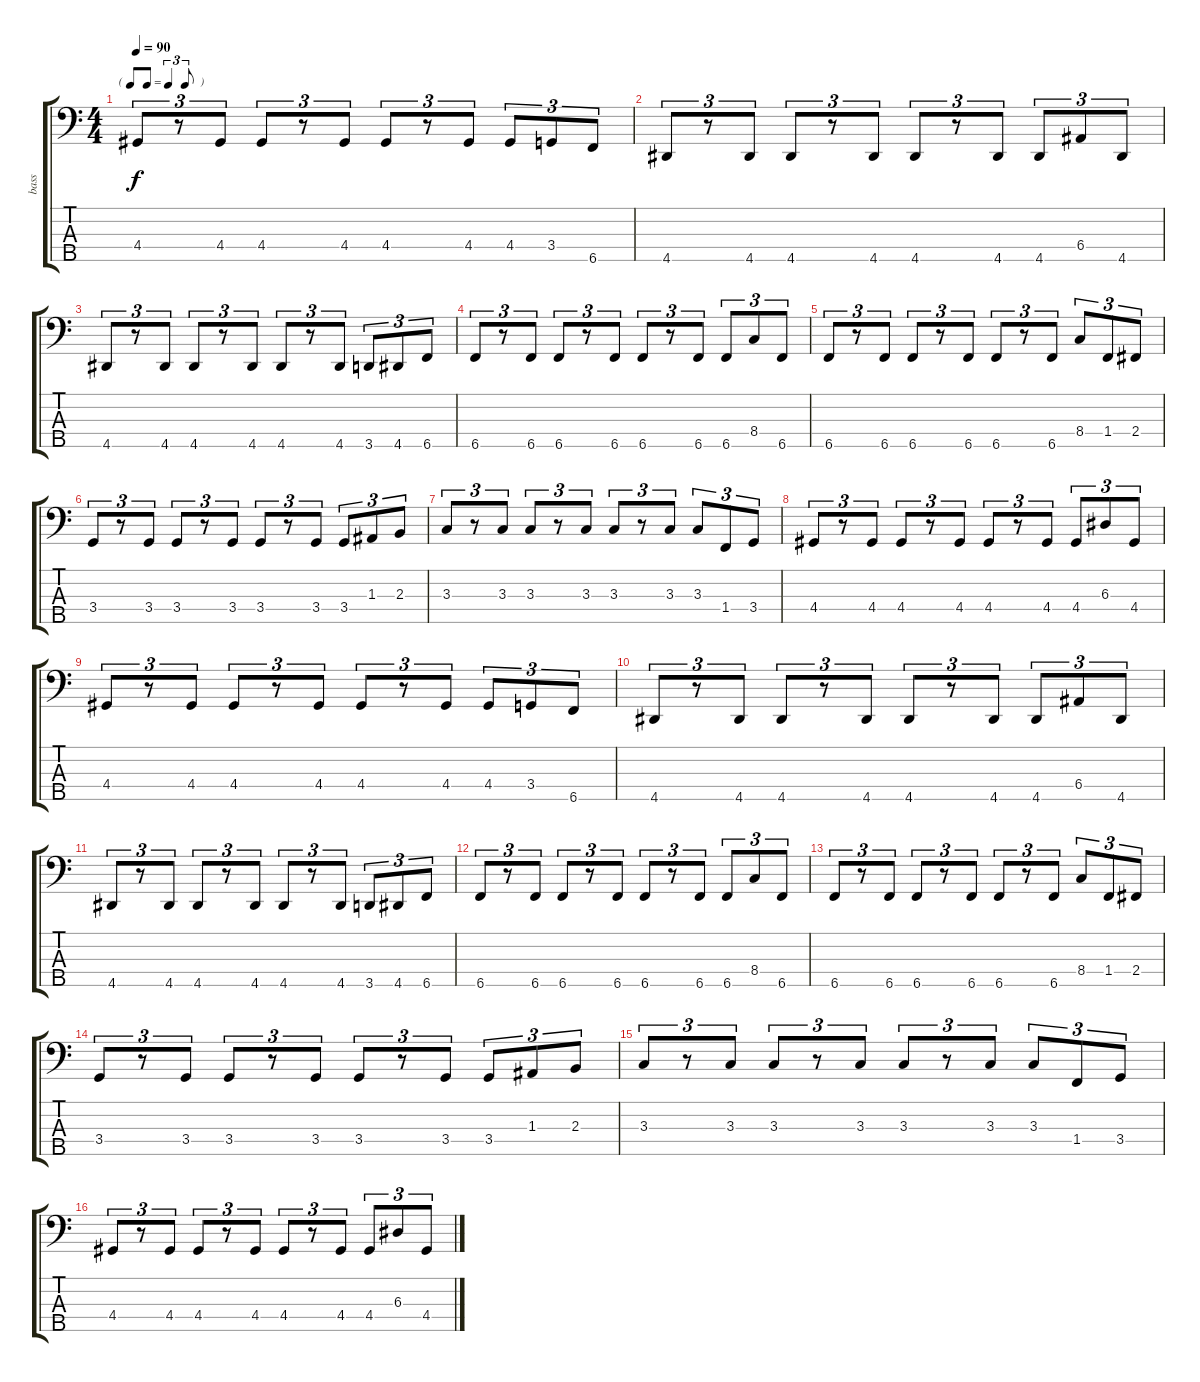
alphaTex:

\track ("bass" "bass") {instrument electricbasspick}
\staff {score tabs}
\tuning (G2 D2 A1 E1 B0) {hide}
\ts (4 4)
\tf triplet8th
\tempo 90
\clef f4
\ks c
4.4.8{tu (3 2) dy f} r.8{tu (3 2)} 4.4.8{tu (3 2)} 4.4.8{tu (3 2)} r.8{tu (3 2)} 4.4.8{tu (3 2)} 4.4.8{tu (3 2)} r.8{tu (3 2)} 4.4.8{tu (3 2)} 4.4.8{tu (3 2)} 3.4.8{tu (3 2)} 6.5.8{tu (3 2)} |
4.5.8{tu (3 2)} r.8{tu (3 2)} 4.5.8{tu (3 2)} 4.5.8{tu (3 2)} r.8{tu (3 2)} 4.5.8{tu (3 2)} 4.5.8{tu (3 2)} r.8{tu (3 2)} 4.5.8{tu (3 2)} 4.5.8{tu (3 2)} 6.4.8{tu (3 2)} 4.5.8{tu (3 2)} |
4.5.8{tu (3 2)} r.8{tu (3 2)} 4.5.8{tu (3 2)} 4.5.8{tu (3 2)} r.8{tu (3 2)} 4.5.8{tu (3 2)} 4.5.8{tu (3 2)} r.8{tu (3 2)} 4.5.8{tu (3 2)} 3.5.8{tu (3 2)} 4.5.8{tu (3 2)} 6.5.8{tu (3 2)} |
6.5.8{tu (3 2)} r.8{tu (3 2)} 6.5.8{tu (3 2)} 6.5.8{tu (3 2)} r.8{tu (3 2)} 6.5.8{tu (3 2)} 6.5.8{tu (3 2)} r.8{tu (3 2)} 6.5.8{tu (3 2)} 6.5.8{tu (3 2)} 8.4.8{tu (3 2)} 6.5.8{tu (3 2)} |
6.5.8{tu (3 2)} r.8{tu (3 2)} 6.5.8{tu (3 2)} 6.5.8{tu (3 2)} r.8{tu (3 2)} 6.5.8{tu (3 2)} 6.5.8{tu (3 2)} r.8{tu (3 2)} 6.5.8{tu (3 2)} 8.4.8{tu (3 2)} 1.4.8{tu (3 2)} 2.4.8{tu (3 2)} |
3.4.8{tu (3 2)} r.8{tu (3 2)} 3.4.8{tu (3 2)} 3.4.8{tu (3 2)} r.8{tu (3 2)} 3.4.8{tu (3 2)} 3.4.8{tu (3 2)} r.8{tu (3 2)} 3.4.8{tu (3 2)} 3.4.8{tu (3 2)} 1.3.8{tu (3 2)} 2.3.8{tu (3 2)} |
3.3.8{tu (3 2)} r.8{tu (3 2)} 3.3.8{tu (3 2)} 3.3.8{tu (3 2)} r.8{tu (3 2)} 3.3.8{tu (3 2)} 3.3.8{tu (3 2)} r.8{tu (3 2)} 3.3.8{tu (3 2)} 3.3.8{tu (3 2)} 1.4.8{tu (3 2)} 3.4.8{tu (3 2)} |
4.4.8{tu (3 2)} r.8{tu (3 2)} 4.4.8{tu (3 2)} 4.4.8{tu (3 2)} r.8{tu (3 2)} 4.4.8{tu (3 2)} 4.4.8{tu (3 2)} r.8{tu (3 2)} 4.4.8{tu (3 2)} 4.4.8{tu (3 2)} 6.3.8{tu (3 2)} 4.4.8{tu (3 2)} |
4.4.8{tu (3 2)} r.8{tu (3 2)} 4.4.8{tu (3 2)} 4.4.8{tu (3 2)} r.8{tu (3 2)} 4.4.8{tu (3 2)} 4.4.8{tu (3 2)} r.8{tu (3 2)} 4.4.8{tu (3 2)} 4.4.8{tu (3 2)} 3.4.8{tu (3 2)} 6.5.8{tu (3 2)} |
4.5.8{tu (3 2)} r.8{tu (3 2)} 4.5.8{tu (3 2)} 4.5.8{tu (3 2)} r.8{tu (3 2)} 4.5.8{tu (3 2)} 4.5.8{tu (3 2)} r.8{tu (3 2)} 4.5.8{tu (3 2)} 4.5.8{tu (3 2)} 6.4.8{tu (3 2)} 4.5.8{tu (3 2)} |
4.5.8{tu (3 2)} r.8{tu (3 2)} 4.5.8{tu (3 2)} 4.5.8{tu (3 2)} r.8{tu (3 2)} 4.5.8{tu (3 2)} 4.5.8{tu (3 2)} r.8{tu (3 2)} 4.5.8{tu (3 2)} 3.5.8{tu (3 2)} 4.5.8{tu (3 2)} 6.5.8{tu (3 2)} |
6.5.8{tu (3 2)} r.8{tu (3 2)} 6.5.8{tu (3 2)} 6.5.8{tu (3 2)} r.8{tu (3 2)} 6.5.8{tu (3 2)} 6.5.8{tu (3 2)} r.8{tu (3 2)} 6.5.8{tu (3 2)} 6.5.8{tu (3 2)} 8.4.8{tu (3 2)} 6.5.8{tu (3 2)} |
6.5.8{tu (3 2)} r.8{tu (3 2)} 6.5.8{tu (3 2)} 6.5.8{tu (3 2)} r.8{tu (3 2)} 6.5.8{tu (3 2)} 6.5.8{tu (3 2)} r.8{tu (3 2)} 6.5.8{tu (3 2)} 8.4.8{tu (3 2)} 1.4.8{tu (3 2)} 2.4.8{tu (3 2)} |
3.4.8{tu (3 2)} r.8{tu (3 2)} 3.4.8{tu (3 2)} 3.4.8{tu (3 2)} r.8{tu (3 2)} 3.4.8{tu (3 2)} 3.4.8{tu (3 2)} r.8{tu (3 2)} 3.4.8{tu (3 2)} 3.4.8{tu (3 2)} 1.3.8{tu (3 2)} 2.3.8{tu (3 2)} |
3.3.8{tu (3 2)} r.8{tu (3 2)} 3.3.8{tu (3 2)} 3.3.8{tu (3 2)} r.8{tu (3 2)} 3.3.8{tu (3 2)} 3.3.8{tu (3 2) volume 12} r.8{tu (3 2)} 3.3.8{tu (3 2)} 3.3.8{tu (3 2) volume 10} 1.4.8{tu (3 2)} 3.4.8{tu (3 2)} |
4.4.8{tu (3 2) volume 8} r.8{tu (3 2)} 4.4.8{tu (3 2)} 4.4.8{tu (3 2)} r.8{tu (3 2)} 4.4.8{tu (3 2)} 4.4.8{tu (3 2) volume 6} r.8{tu (3 2)} 4.4.8{tu (3 2)} 4.4.8{tu (3 2)} 6.3.8{tu (3 2)} 4.4.8{tu (3 2)}
